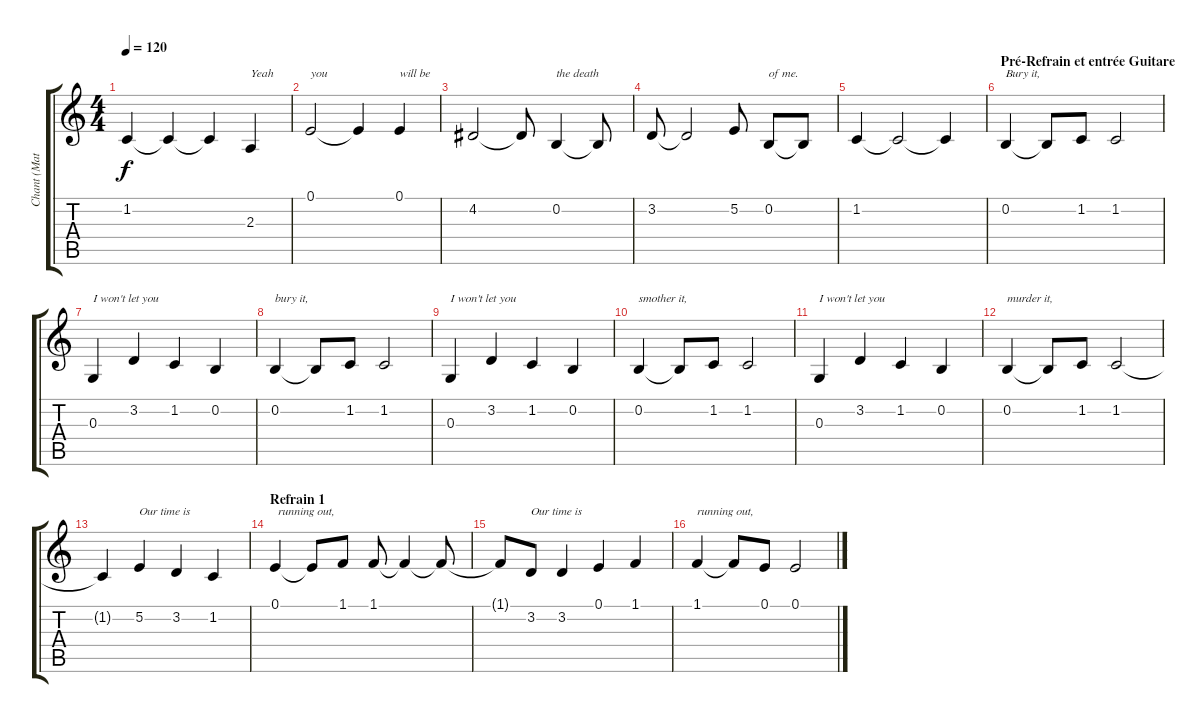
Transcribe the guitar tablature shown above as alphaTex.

\track ("Chant (Matthew Bellamy)" "Chant (Mat") {instrument brasssection}
\staff {score tabs}
\tuning (E4 B3 G3 D3 A2 E2) {hide}
\ts (4 4)
\tempo 120
\clef g2
\ks c
1.2.4{dy f} 1.2{t}.4 1.2{t}.4 2.3.4{txt "Yeah"} |
0.1.2{txt "you"} 0.1{t}.4 0.1.4{txt "will be"} |
4.2.2 4.2{t}.8 0.2.4{txt "the death "} 0.2{t}.8 |
3.2.8 3.2{t}.2 5.2.8 0.2.8{txt "of me."} 0.2{t}.8 |
1.2.4{volume 8} 1.2{t}.2 1.2{t}.4 |
\section ("" "Pré-Refrain et entrée Guitare")
0.2.4{txt "Bury it," volume 14} 0.2{t}.8 1.2.8 1.2.2 |
0.3.4{txt "I won't let you "} 3.2.4 1.2.4 0.2.4 |
0.2.4{txt "bury it,"} 0.2{t}.8 1.2.8 1.2.2 |
0.3.4{txt "I won't let you"} 3.2.4 1.2.4 0.2.4 |
0.2.4{txt "smother it,"} 0.2{t}.8 1.2.8 1.2.2 |
0.3.4{txt "I won't let you"} 3.2.4 1.2.4 0.2.4 |
0.2.4{txt "murder it,"} 0.2{t}.8 1.2.8 1.2.2 |
1.2{t}.4 5.2.4{txt "Our time is "} 3.2.4 1.2.4 |
\section ("" "Refrain 1")
0.1.4{txt " running out," volume 16} 0.1{t}.8 1.1.8 1.1.8 1.1{t}.4 1.1{t}.8 |
1.1{t}.8 3.2.8{txt "Our time is"} 3.2.4 0.1.4 1.1.4 |
1.1.4{txt "running out,"} 1.1{t}.8 0.1.8 0.1.2
